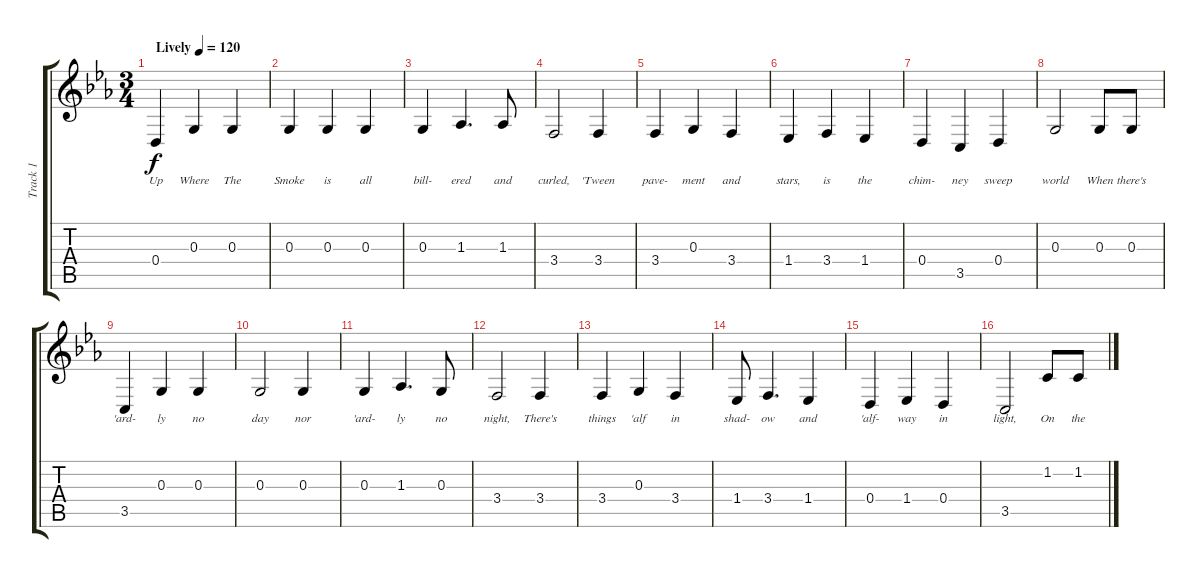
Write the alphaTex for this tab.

\track ("Track 1" "Track 1") {instrument acousticgrandpiano}
\staff {score tabs}
\tuning (E4 B3 G3 D3 A2 E2) {hide}
\ts (3 4)
\tempo (120 "Lively")
\clef g2
\ks eb
0.4.4{lyrics (0 "Up") lyrics (1 "") lyrics (2 "") lyrics (3 "") lyrics (4 "") dy f instrument acousticgrandpiano} 0.3.4{lyrics (0 "Where") lyrics (1 "") lyrics (2 "") lyrics (3 "") lyrics (4 "")} 0.3.4{lyrics (0 "The") lyrics (1 "") lyrics (2 "") lyrics (3 "") lyrics (4 "")} |
0.3.4{lyrics (0 "Smoke") lyrics (1 "") lyrics (2 "") lyrics (3 "") lyrics (4 "")} 0.3.4{lyrics (0 "is") lyrics (1 "") lyrics (2 "") lyrics (3 "") lyrics (4 "")} 0.3.4{lyrics (0 "all") lyrics (1 "") lyrics (2 "") lyrics (3 "") lyrics (4 "")} |
0.3.4{lyrics (0 "bill-") lyrics (1 "") lyrics (2 "") lyrics (3 "") lyrics (4 "")} 1.3.4{d lyrics (0 "ered") lyrics (1 "") lyrics (2 "") lyrics (3 "") lyrics (4 "")} 1.3.8{lyrics (0 "and") lyrics (1 "") lyrics (2 "") lyrics (3 "") lyrics (4 "")} |
3.4.2{lyrics (0 "curled,") lyrics (1 "") lyrics (2 "") lyrics (3 "") lyrics (4 "")} 3.4.4{lyrics (0 "'Tween") lyrics (1 "") lyrics (2 "") lyrics (3 "") lyrics (4 "")} |
3.4.4{lyrics (0 "pave-") lyrics (1 "") lyrics (2 "") lyrics (3 "") lyrics (4 "")} 0.3.4{lyrics (0 "ment") lyrics (1 "") lyrics (2 "") lyrics (3 "") lyrics (4 "")} 3.4.4{lyrics (0 "and") lyrics (1 "") lyrics (2 "") lyrics (3 "") lyrics (4 "")} |
1.4.4{lyrics (0 "stars,") lyrics (1 "") lyrics (2 "") lyrics (3 "") lyrics (4 "")} 3.4.4{lyrics (0 "is") lyrics (1 "") lyrics (2 "") lyrics (3 "") lyrics (4 "")} 1.4.4{lyrics (0 "the") lyrics (1 "") lyrics (2 "") lyrics (3 "") lyrics (4 "")} |
0.4.4{lyrics (0 "chim-") lyrics (1 "") lyrics (2 "") lyrics (3 "") lyrics (4 "")} 3.5.4{lyrics (0 "ney") lyrics (1 "") lyrics (2 "") lyrics (3 "") lyrics (4 "")} 0.4.4{lyrics (0 "sweep") lyrics (1 "") lyrics (2 "") lyrics (3 "") lyrics (4 "")} |
0.3.2{lyrics (0 "world") lyrics (1 "") lyrics (2 "") lyrics (3 "") lyrics (4 "")} 0.3.8{lyrics (0 "When") lyrics (1 "") lyrics (2 "") lyrics (3 "") lyrics (4 "")} 0.3.8{lyrics (0 "there's") lyrics (1 "") lyrics (2 "") lyrics (3 "") lyrics (4 "")} |
3.5.4{lyrics (0 "'ard-") lyrics (1 "") lyrics (2 "") lyrics (3 "") lyrics (4 "")} 0.3.4{lyrics (0 "ly") lyrics (1 "") lyrics (2 "") lyrics (3 "") lyrics (4 "")} 0.3.4{lyrics (0 "no") lyrics (1 "") lyrics (2 "") lyrics (3 "") lyrics (4 "")} |
0.3.2{lyrics (0 "day") lyrics (1 "") lyrics (2 "") lyrics (3 "") lyrics (4 "")} 0.3.4{lyrics (0 "nor") lyrics (1 "") lyrics (2 "") lyrics (3 "") lyrics (4 "")} |
0.3.4{lyrics (0 "'ard-") lyrics (1 "") lyrics (2 "") lyrics (3 "") lyrics (4 "")} 1.3.4{d lyrics (0 "ly") lyrics (1 "") lyrics (2 "") lyrics (3 "") lyrics (4 "")} 0.3.8{lyrics (0 "no") lyrics (1 "") lyrics (2 "") lyrics (3 "") lyrics (4 "")} |
3.4.2{lyrics (0 "night,") lyrics (1 "") lyrics (2 "") lyrics (3 "") lyrics (4 "")} 3.4.4{lyrics (0 "There's") lyrics (1 "") lyrics (2 "") lyrics (3 "") lyrics (4 "")} |
3.4.4{lyrics (0 "things") lyrics (1 "") lyrics (2 "") lyrics (3 "") lyrics (4 "")} 0.3.4{lyrics (0 "'alf") lyrics (1 "") lyrics (2 "") lyrics (3 "") lyrics (4 "")} 3.4.4{lyrics (0 "in") lyrics (1 "") lyrics (2 "") lyrics (3 "") lyrics (4 "")} |
1.4.8{lyrics (0 "shad-") lyrics (1 "") lyrics (2 "") lyrics (3 "") lyrics (4 "")} 3.4.4{d lyrics (0 "ow") lyrics (1 "") lyrics (2 "") lyrics (3 "") lyrics (4 "")} 1.4.4{lyrics (0 "and") lyrics (1 "") lyrics (2 "") lyrics (3 "") lyrics (4 "")} |
0.4.4{lyrics (0 "'alf-") lyrics (1 "") lyrics (2 "") lyrics (3 "") lyrics (4 "")} 1.4.4{lyrics (0 "way") lyrics (1 "") lyrics (2 "") lyrics (3 "") lyrics (4 "")} 0.4.4{lyrics (0 "in") lyrics (1 "") lyrics (2 "") lyrics (3 "") lyrics (4 "")} |
3.5.2{lyrics (0 "light,") lyrics (1 "") lyrics (2 "") lyrics (3 "") lyrics (4 "")} 1.2.8{lyrics (0 "On") lyrics (1 "") lyrics (2 "") lyrics (3 "") lyrics (4 "") beam Up} 1.2.8{lyrics (0 "the") lyrics (1 "") lyrics (2 "") lyrics (3 "") lyrics (4 "") beam Up}
